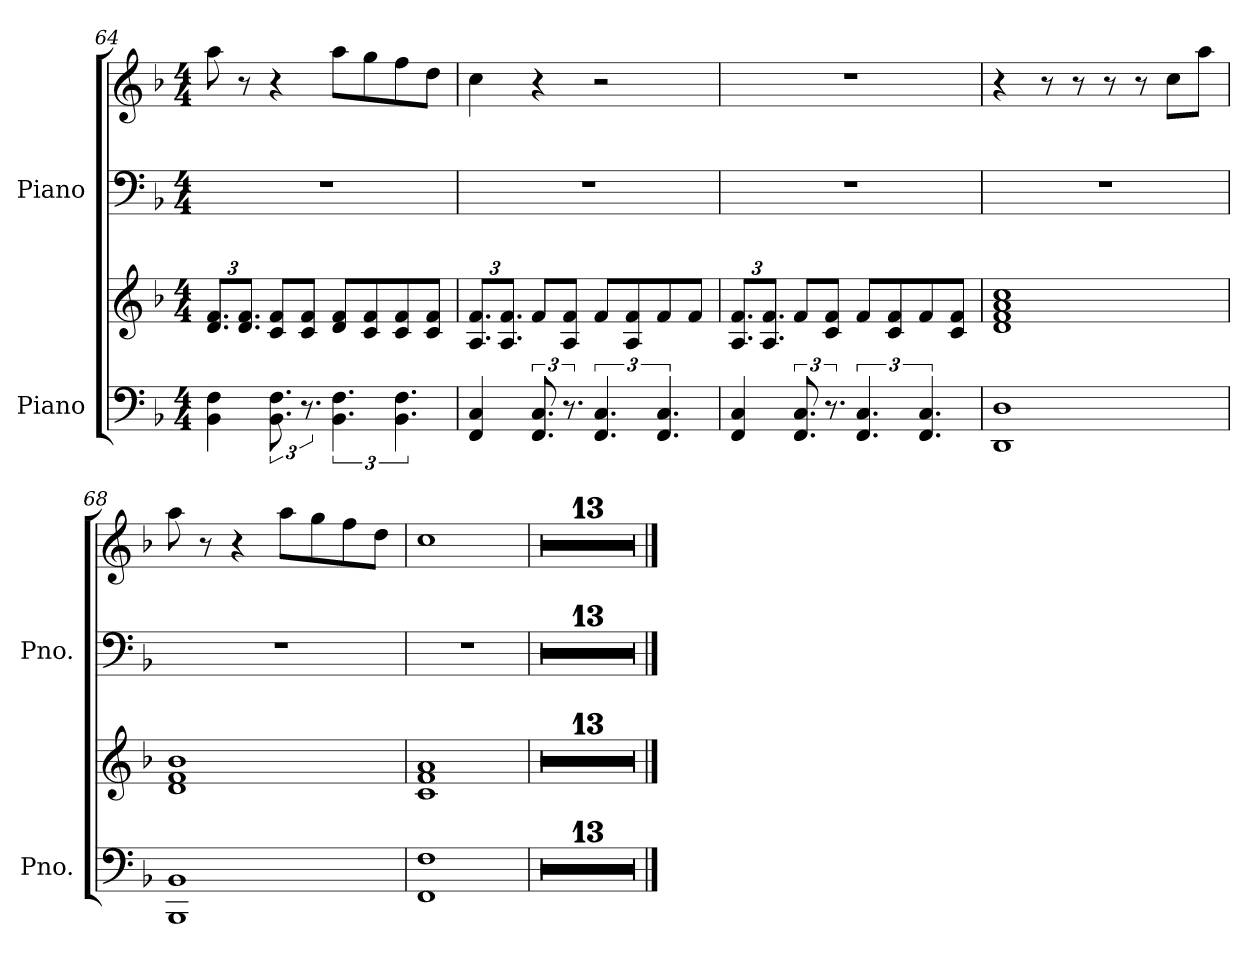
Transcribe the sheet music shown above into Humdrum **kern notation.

**kern	**kern	**kern	**kern
*part2	*part2	*part1	*part1
*staff4	*staff3	*staff2	*staff1
*I"Piano	*	*I"Piano	*
*I'Pno.	*	*I'Pno.	*
*clefF4	*clefG2	*clefF4	*clefG2
*k[b-]	*k[b-]	*k[b-]	*k[b-]
*M4/4	*M4/4	*M4/4	*M4/4
*	*Xbrackettup	*	*
=64	=64	=64	=64
4BB-\ 4F\	12.d/ 12.f/L	1r	8aa\
.	12.d/ 12.f/J	.	8r
12.BB-\ 12.F\	8c/ 8f/L	.	4r
12.r	8c/ 8f/J	.	.
6.BB-\ 6.F\	8d/ 8f/L	.	8aa\L
.	8c/ 8f/	.	8gg\
6.BB-\ 6.F\	8c/ 8f/	.	8ff\
.	8c/ 8f/J	.	8dd\J
!!LO:LB:g=z
=65	=65	=65	=65
4FF/ 4C/	12.A/ 12.f/L	1r	4cc\
.	12.A/ 12.f/J	.	.
12.FF/ 12.C/	8f/L	.	4r
12.r	8A/ 8f/J	.	.
6.FF/ 6.C/	8f/L	.	2r
.	8A/ 8f/	.	.
6.FF/ 6.C/	8f/	.	.
.	8f/J	.	.
=66	=66	=66	=66
4FF/ 4C/	12.A/ 12.f/L	1r	1r
.	12.A/ 12.f/J	.	.
12.FF/ 12.C/	8f/L	.	.
12.r	8c/ 8f/J	.	.
6.FF/ 6.C/	8f/L	.	.
.	8c/ 8f/	.	.
6.FF/ 6.C/	8f/	.	.
.	8c/ 8f/J	.	.
=67	=67	=67	=67
1DD 1D	1d 1f 1a 1cc	1r	4r
.	.	.	8r
.	.	.	8r
.	.	.	8r
.	.	.	8r
.	.	.	8cc\L
.	.	.	8aa\J
=68	=68	=68	=68
1BBB- 1BB-	1d 1f 1b-	1r	8aa\
.	.	.	8r
.	.	.	4r
.	.	.	8aa\L
.	.	.	8gg\
.	.	.	8ff\
.	.	.	8dd\J
=69	=69	=69	=69
1FF 1F	1c 1f 1a	1r	1cc
=70	=70	=70	=70
1r	1r	1r	1r
=71	=71	=71	=71
1r	1r	1r	1r
!!LO:LB:g=z
=72	=72	=72	=72
1r	1r	1r	1r
=73	=73	=73	=73
1r	1r	1r	1r
=74	=74	=74	=74
1r	1r	1r	1r
=75	=75	=75	=75
1r	1r	1r	1r
=76	=76	=76	=76
1r	1r	1r	1r
=77	=77	=77	=77
1r	1r	1r	1r
=78	=78	=78	=78
1r	1r	1r	1r
=79	=79	=79	=79
1r	1r	1r	1r
=80	=80	=80	=80
1r	1r	1r	1r
=81	=81	=81	=81
1r	1r	1r	1r
=82	=82	=82	=82
1r	1r	1r	1r
==	==	==	==
*-	*-	*-	*-
